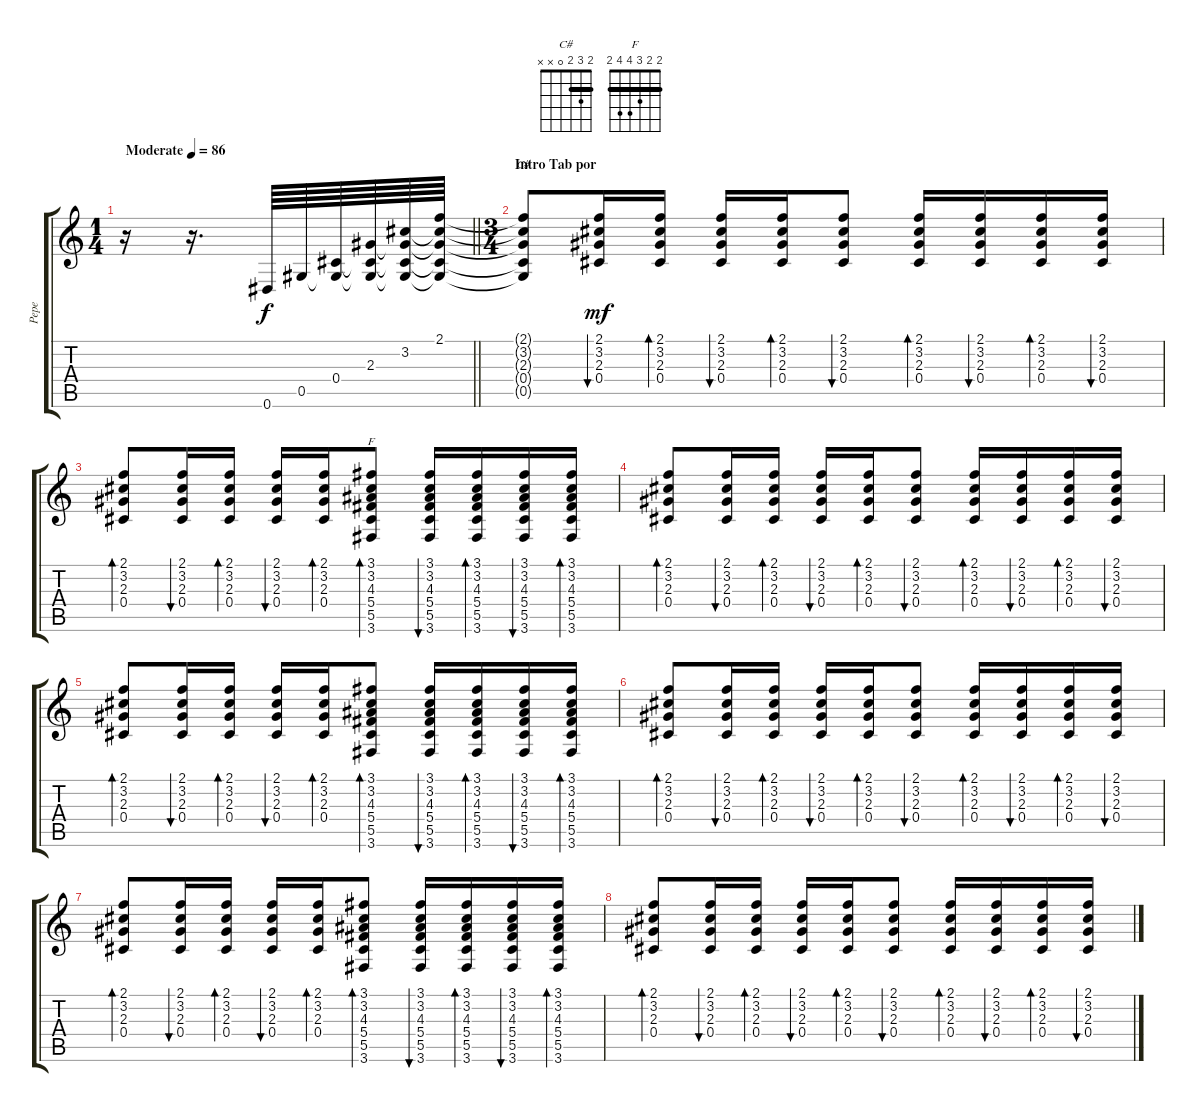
\track ("Pepe" "Pepe") {instrument acousticguitarsteel}
\staff {score tabs}
\tuning (Eb4 Bb3 Gb3 Db3 Ab2 Eb2) {hide}
\chord ("C#" 2 3 2 0 x x) {barre 2}
\chord ("F" 2 2 3 4 4 2) {barre 2}
\ts (1 4)
\tempo (86 "Moderate")
\clef g2
\barLineRight lightlight
\ks c
r.16{dy f instrument acousticguitarsteel} r.16{d} 0.6.64 0.5.64 (0.4 0.5{t}).64 (2.3 0.4{t} 0.5{t}).64 (3.2 2.3{t} 0.4{t} 0.5{t}).64 (2.1 3.2{t} 2.3{t} 0.4{t} 0.5{t}).64 |
\ts (3 4)
\section ("" "Intro Tab por")
(2.1{t} 3.2{t} 2.3{t} 0.4{t} 0.5{t}).8{ch "C#"} (2.1 3.2 2.3 0.4).16{bu 30 dy mf} (2.1 3.2 2.3 0.4).16{bd 30} (2.1 3.2 2.3 0.4).16{bu 30} (2.1 3.2 2.3 0.4).16{bd 30} (2.1 3.2 2.3 0.4).8{bu 30} (2.1 3.2 2.3 0.4).16{bd 30} (2.1 3.2 2.3 0.4).16{bu 30} (2.1 3.2 2.3 0.4).16{bd 30} (2.1 3.2 2.3 0.4).16{bu 30} |
(2.1 3.2 2.3 0.4).8{bd 30} (2.1 3.2 2.3 0.4).16{bu 30} (2.1 3.2 2.3 0.4).16{bd 30} (2.1 3.2 2.3 0.4).16{bu 30} (2.1 3.2 2.3 0.4).16{bd 30} (3.1 3.2 4.3 5.4 5.5 3.6).8{bd 30 ch "F"} (3.1 3.2 4.3 5.4 5.5 3.6).16{bu 30} (3.1 3.2 4.3 5.4 5.5 3.6).16{bd 30} (3.1 3.2 4.3 5.4 5.5 3.6).16{bu 30} (3.1 3.2 4.3 5.4 5.5 3.6).16{bd 30} |
(2.1 3.2 2.3 0.4).8{bd 30} (2.1 3.2 2.3 0.4).16{bu 30} (2.1 3.2 2.3 0.4).16{bd 30} (2.1 3.2 2.3 0.4).16{bu 30} (2.1 3.2 2.3 0.4).16{bd 30} (2.1 3.2 2.3 0.4).8{bu 30} (2.1 3.2 2.3 0.4).16{bd 30} (2.1 3.2 2.3 0.4).16{bu 30} (2.1 3.2 2.3 0.4).16{bd 30} (2.1 3.2 2.3 0.4).16{bu 30} |
(2.1 3.2 2.3 0.4).8{bd 30} (2.1 3.2 2.3 0.4).16{bu 30} (2.1 3.2 2.3 0.4).16{bd 30} (2.1 3.2 2.3 0.4).16{bu 30} (2.1 3.2 2.3 0.4).16{bd 30} (3.1 3.2 4.3 5.4 5.5 3.6).8{bd 30} (3.1 3.2 4.3 5.4 5.5 3.6).16{bu 30} (3.1 3.2 4.3 5.4 5.5 3.6).16{bd 30} (3.1 3.2 4.3 5.4 5.5 3.6).16{bu 30} (3.1 3.2 4.3 5.4 5.5 3.6).16{bd 30} |
(2.1 3.2 2.3 0.4).8{bd 30} (2.1 3.2 2.3 0.4).16{bu 30} (2.1 3.2 2.3 0.4).16{bd 30} (2.1 3.2 2.3 0.4).16{bu 30} (2.1 3.2 2.3 0.4).16{bd 30} (2.1 3.2 2.3 0.4).8{bu 30} (2.1 3.2 2.3 0.4).16{bd 30} (2.1 3.2 2.3 0.4).16{bu 30} (2.1 3.2 2.3 0.4).16{bd 30} (2.1 3.2 2.3 0.4).16{bu 30} |
(2.1 3.2 2.3 0.4).8{bd 30} (2.1 3.2 2.3 0.4).16{bu 30} (2.1 3.2 2.3 0.4).16{bd 30} (2.1 3.2 2.3 0.4).16{bu 30} (2.1 3.2 2.3 0.4).16{bd 30} (3.1 3.2 4.3 5.4 5.5 3.6).8{bd 30} (3.1 3.2 4.3 5.4 5.5 3.6).16{bu 30} (3.1 3.2 4.3 5.4 5.5 3.6).16{bd 30} (3.1 3.2 4.3 5.4 5.5 3.6).16{bu 30} (3.1 3.2 4.3 5.4 5.5 3.6).16{bd 30} |
(2.1 3.2 2.3 0.4).8{bd 30} (2.1 3.2 2.3 0.4).16{bu 30} (2.1 3.2 2.3 0.4).16{bd 30} (2.1 3.2 2.3 0.4).16{bu 30} (2.1 3.2 2.3 0.4).16{bd 30} (2.1 3.2 2.3 0.4).8{bu 30} (2.1 3.2 2.3 0.4).16{bd 30} (2.1 3.2 2.3 0.4).16{bu 30} (2.1 3.2 2.3 0.4).16{bd 30} (2.1 3.2 2.3 0.4).16{bu 30}
